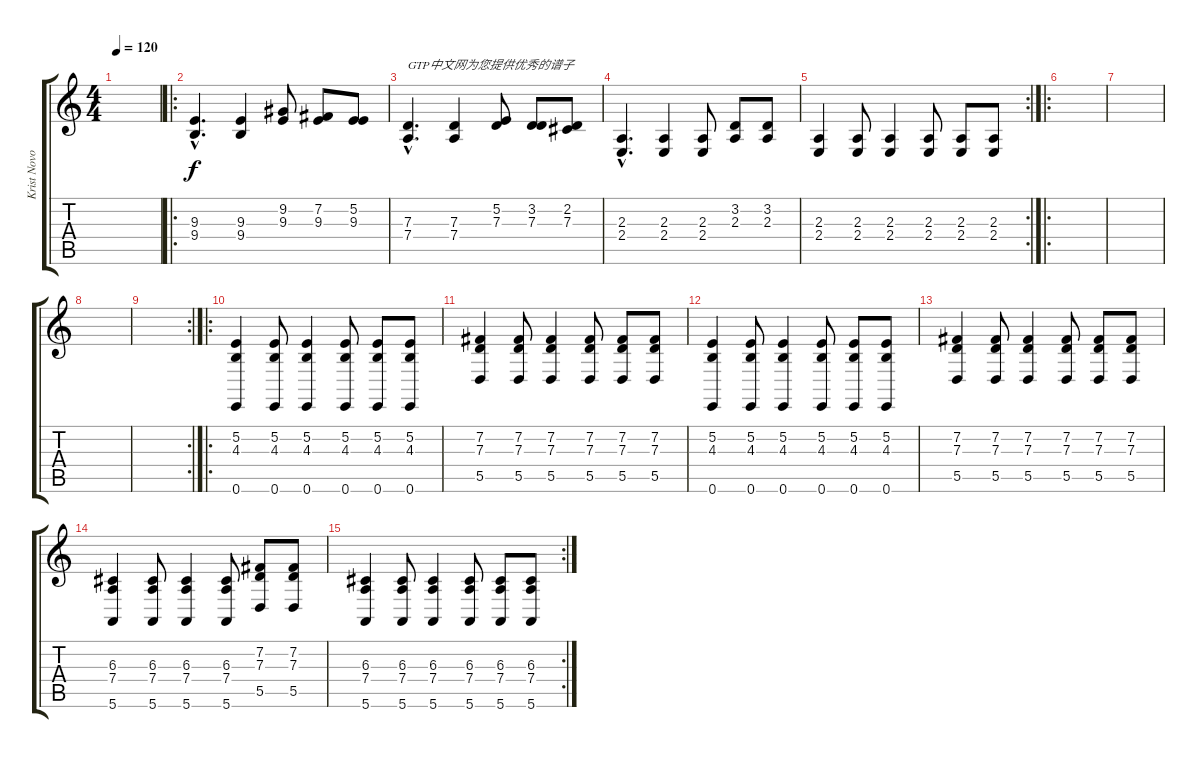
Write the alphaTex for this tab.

\track ("Krist Novocelic" "Krist Novo") {instrument accordion}
\staff {score tabs}
\tuning (E4 B3 G3 D3 A2 E2) {hide}
\ts (4 4)
\tempo 120
\clef g2
\ks c
|
\ro
(9.3{hac} 9.4{hac}).4{d} (9.3 9.4).4 (9.2 9.3).8 (7.2 9.3).8 (5.2 9.3).8 |
(7.3{hac} 7.4{hac}).4{d txt "GTP中文网为您提供优秀的谱子"} (7.3 7.4).4 (5.2 7.3).8 (3.2 7.3).8 (2.2 7.3).8 |
(2.3{hac} 2.4{hac}).4{d} (2.3 2.4).4 (2.3 2.4).8 (3.2 2.3).8 (3.2 2.3).8 |
\rc 2
(2.3 2.4).4 (2.3 2.4).8 (2.3 2.4).4 (2.3 2.4).8 (2.3 2.4).8 (2.3 2.4).8 |
\ro
|
|
|
\rc 2
|
\ro
(5.2 4.3 0.6).4 (5.2 4.3 0.6).8 (5.2 4.3 0.6).4 (5.2 4.3 0.6).8 (5.2 4.3 0.6).8 (5.2 4.3 0.6).8 |
(7.2 7.3 5.5).4 (7.2 7.3 5.5).8 (7.2 7.3 5.5).4 (7.2 7.3 5.5).8 (7.2 7.3 5.5).8 (7.2 7.3 5.5).8 |
(5.2 4.3 0.6).4 (5.2 4.3 0.6).8 (5.2 4.3 0.6).4 (5.2 4.3 0.6).8 (5.2 4.3 0.6).8 (5.2 4.3 0.6).8 |
(7.2 7.3 5.5).4 (7.2 7.3 5.5).8 (7.2 7.3 5.5).4 (7.2 7.3 5.5).8 (7.2 7.3 5.5).8 (7.2 7.3 5.5).8 |
(6.3 7.4 5.6).4 (6.3 7.4 5.6).8 (6.3 7.4 5.6).4 (6.3 7.4 5.6).8 (7.2 7.3 5.5).8 (7.2 7.3 5.5).8 |
\rc 2
(6.3 7.4 5.6).4 (6.3 7.4 5.6).8 (6.3 7.4 5.6).4 (6.3 7.4 5.6).8 (6.3 7.4 5.6).8 (6.3 7.4 5.6).8
